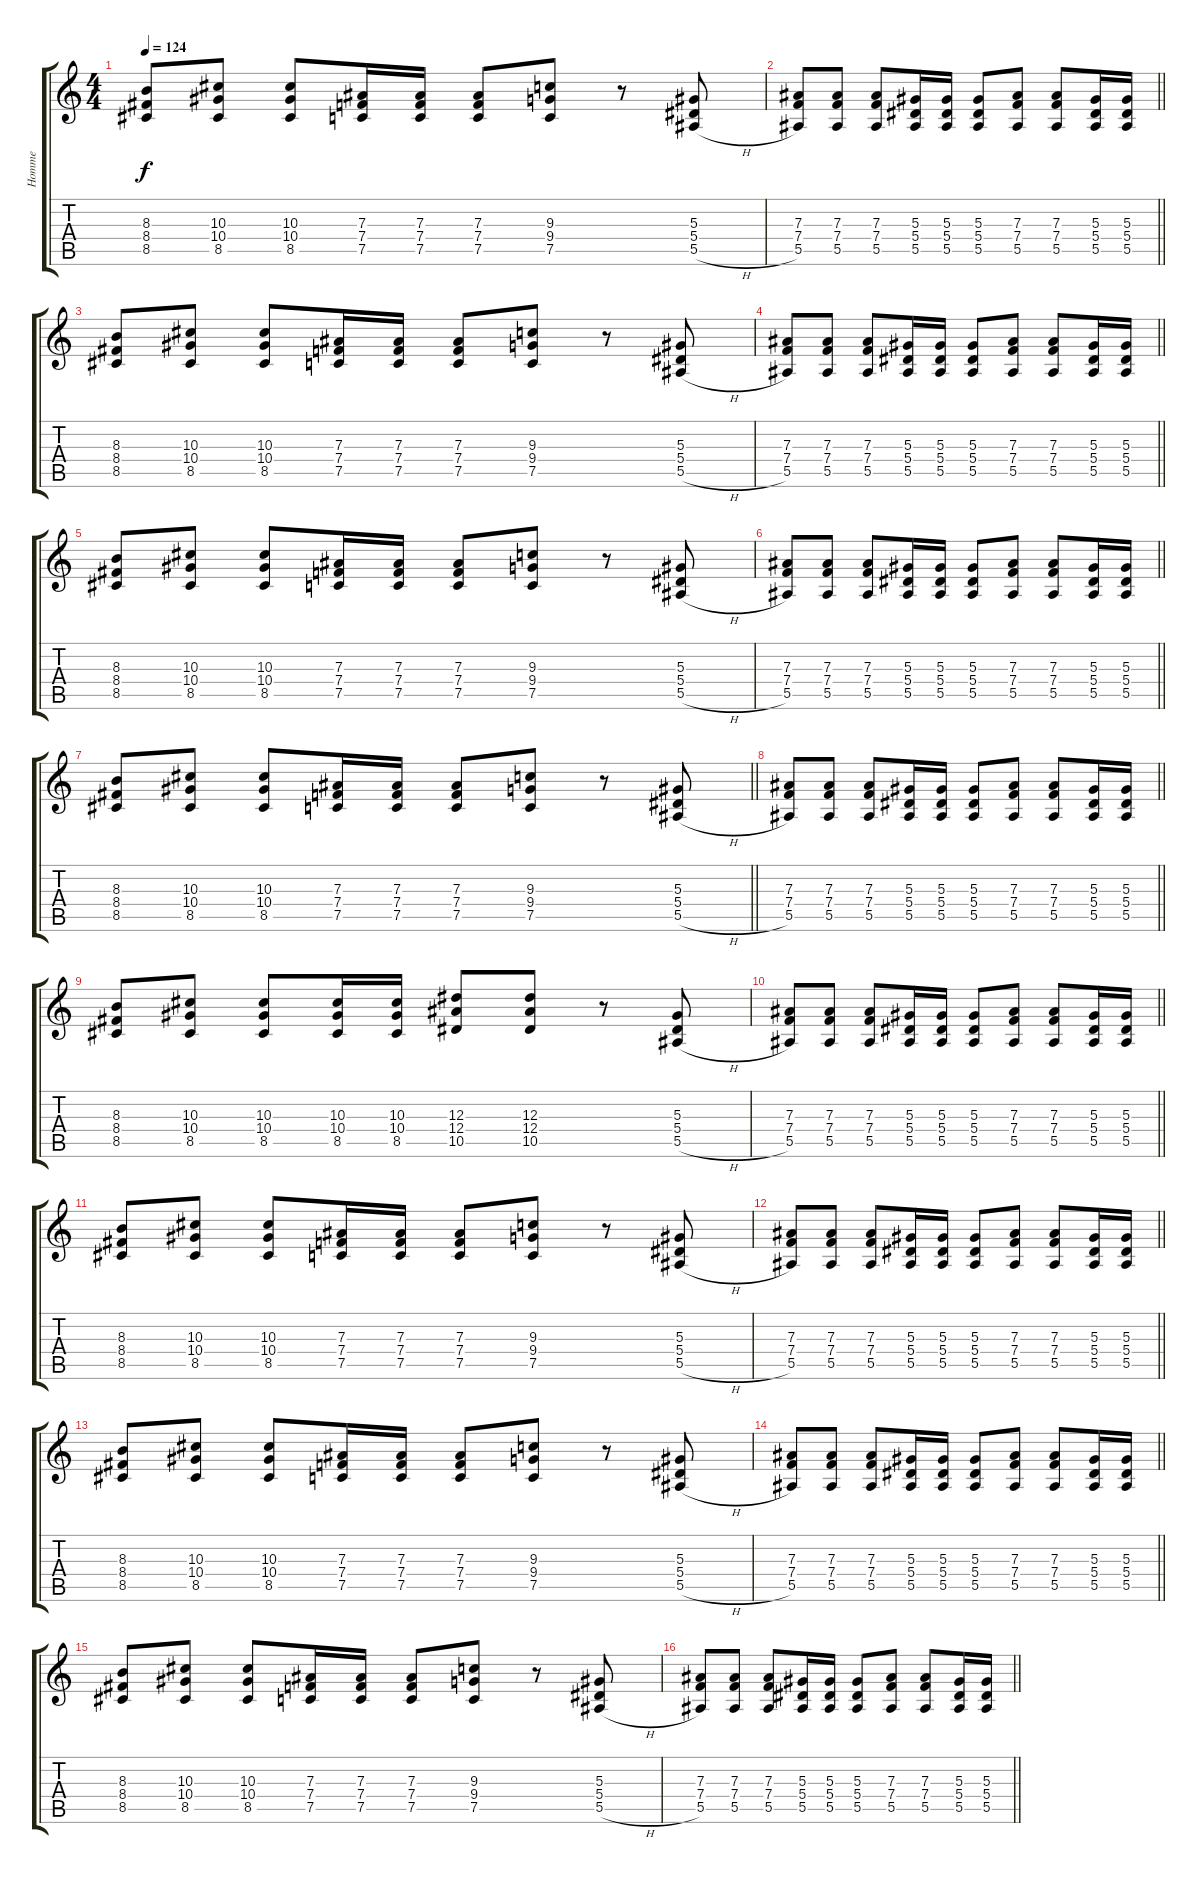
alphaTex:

\track ("Homme" "Homme") {instrument distortionguitar}
\staff {score tabs}
\tuning (C4 G3 Eb3 Bb2 F2 C2) {hide}
\ts (4 4)
\tempo 124
\clef g2
\ks c
(8.3 8.4 8.5).8{dy f} (10.3 10.4 8.5).8 (10.3 10.4 8.5).8 (7.3 7.4 7.5).16 (7.3 7.4 7.5).16 (7.3 7.4 7.5).8 (9.3 9.4 7.5).8 r.8 (5.3 5.4 5.5{h}).8 |
\barLineRight lightlight
(7.3 7.4 5.5).8 (7.3 7.4 5.5).8 (7.3 7.4 5.5).8 (5.3 5.4 5.5).16 (5.3 5.4 5.5).16 (5.3 5.4 5.5).8 (7.3 7.4 5.5).8 (7.3 7.4 5.5).8 (5.3 5.4 5.5).16 (5.3 5.4 5.5).16 |
(8.3 8.4 8.5).8 (10.3 10.4 8.5).8 (10.3 10.4 8.5).8 (7.3 7.4 7.5).16 (7.3 7.4 7.5).16 (7.3 7.4 7.5).8 (9.3 9.4 7.5).8 r.8 (5.3 5.4 5.5{h}).8 |
\barLineRight lightlight
(7.3 7.4 5.5).8 (7.3 7.4 5.5).8 (7.3 7.4 5.5).8 (5.3 5.4 5.5).16 (5.3 5.4 5.5).16 (5.3 5.4 5.5).8 (7.3 7.4 5.5).8 (7.3 7.4 5.5).8 (5.3 5.4 5.5).16 (5.3 5.4 5.5).16 |
(8.3 8.4 8.5).8 (10.3 10.4 8.5).8 (10.3 10.4 8.5).8 (7.3 7.4 7.5).16 (7.3 7.4 7.5).16 (7.3 7.4 7.5).8 (9.3 9.4 7.5).8 r.8 (5.3 5.4 5.5{h}).8 |
\barLineRight lightlight
(7.3 7.4 5.5).8 (7.3 7.4 5.5).8 (7.3 7.4 5.5).8 (5.3 5.4 5.5).16 (5.3 5.4 5.5).16 (5.3 5.4 5.5).8 (7.3 7.4 5.5).8 (7.3 7.4 5.5).8 (5.3 5.4 5.5).16 (5.3 5.4 5.5).16 |
\barLineRight lightlight
(8.3 8.4 8.5).8 (10.3 10.4 8.5).8 (10.3 10.4 8.5).8 (7.3 7.4 7.5).16 (7.3 7.4 7.5).16 (7.3 7.4 7.5).8 (9.3 9.4 7.5).8 r.8 (5.3 5.4 5.5{h}).8 |
\barLineRight lightlight
(7.3 7.4 5.5).8 (7.3 7.4 5.5).8 (7.3 7.4 5.5).8 (5.3 5.4 5.5).16 (5.3 5.4 5.5).16 (5.3 5.4 5.5).8 (7.3 7.4 5.5).8 (7.3 7.4 5.5).8 (5.3 5.4 5.5).16 (5.3 5.4 5.5).16 |
(8.3 8.4 8.5).8 (10.3 10.4 8.5).8 (10.3 10.4 8.5).8 (10.3 10.4 8.5).16 (10.3 10.4 8.5).16 (12.3 12.4 10.5).8 (12.3 12.4 10.5).8 r.8 (5.3 5.4 5.5{h}).8 |
\barLineRight lightlight
(7.3 7.4 5.5).8 (7.3 7.4 5.5).8 (7.3 7.4 5.5).8 (5.3 5.4 5.5).16 (5.3 5.4 5.5).16 (5.3 5.4 5.5).8 (7.3 7.4 5.5).8 (7.3 7.4 5.5).8 (5.3 5.4 5.5).16 (5.3 5.4 5.5).16 |
(8.3 8.4 8.5).8 (10.3 10.4 8.5).8 (10.3 10.4 8.5).8 (7.3 7.4 7.5).16 (7.3 7.4 7.5).16 (7.3 7.4 7.5).8 (9.3 9.4 7.5).8 r.8 (5.3 5.4 5.5{h}).8 |
\barLineRight lightlight
(7.3 7.4 5.5).8 (7.3 7.4 5.5).8 (7.3 7.4 5.5).8 (5.3 5.4 5.5).16 (5.3 5.4 5.5).16 (5.3 5.4 5.5).8 (7.3 7.4 5.5).8 (7.3 7.4 5.5).8 (5.3 5.4 5.5).16 (5.3 5.4 5.5).16 |
(8.3 8.4 8.5).8 (10.3 10.4 8.5).8 (10.3 10.4 8.5).8 (7.3 7.4 7.5).16 (7.3 7.4 7.5).16 (7.3 7.4 7.5).8 (9.3 9.4 7.5).8 r.8 (5.3 5.4 5.5{h}).8 |
\barLineRight lightlight
(7.3 7.4 5.5).8 (7.3 7.4 5.5).8 (7.3 7.4 5.5).8 (5.3 5.4 5.5).16 (5.3 5.4 5.5).16 (5.3 5.4 5.5).8 (7.3 7.4 5.5).8 (7.3 7.4 5.5).8 (5.3 5.4 5.5).16 (5.3 5.4 5.5).16 |
(8.3 8.4 8.5).8 (10.3 10.4 8.5).8 (10.3 10.4 8.5).8 (7.3 7.4 7.5).16 (7.3 7.4 7.5).16 (7.3 7.4 7.5).8 (9.3 9.4 7.5).8 r.8 (5.3 5.4 5.5{h}).8 |
\barLineRight lightlight
(7.3 7.4 5.5).8 (7.3 7.4 5.5).8 (7.3 7.4 5.5).8 (5.3 5.4 5.5).16 (5.3 5.4 5.5).16 (5.3 5.4 5.5).8 (7.3 7.4 5.5).8 (7.3 7.4 5.5).8 (5.3 5.4 5.5).16 (5.3 5.4 5.5).16
